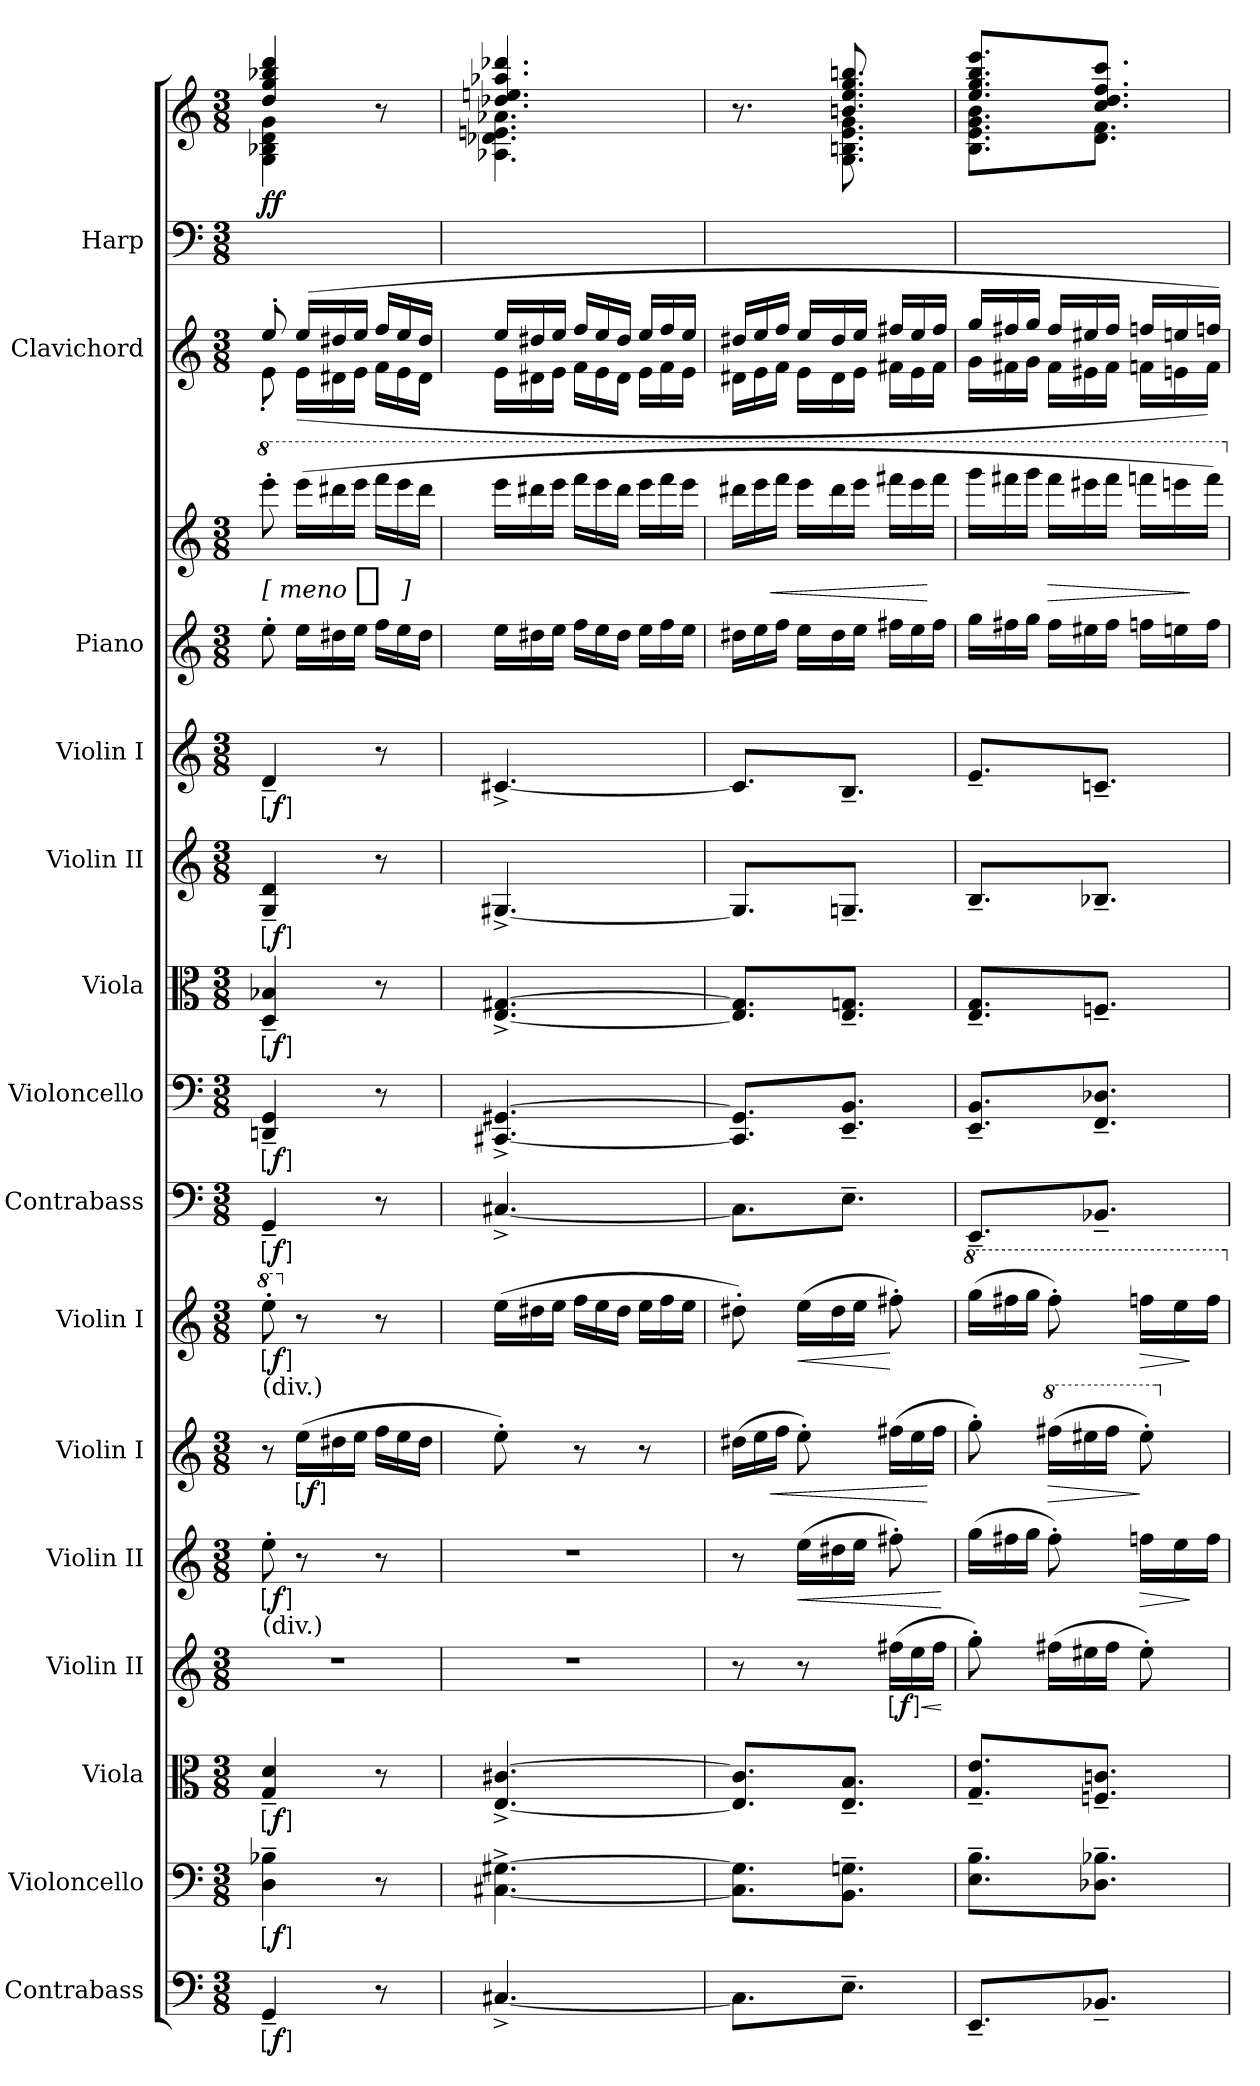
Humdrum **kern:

**kern	**dynam	**kern	**dynam	**kern	**dynam	**kern	**dynam	**kern	**dynam	**kern	**dynam	**kern	**dynam	**kern	**dynam	**kern	**dynam	**kern	**dynam	**kern	**dynam	**kern	**dynam	**kern	**kern	**dynam	**kern	**kern	**kern	**dynam
*part15	*part15	*part14	*part14	*part13	*part13	*part12	*part12	*part11	*part11	*part10	*part10	*part9	*part9	*part8	*part8	*part7	*part7	*part6	*part6	*part5	*part5	*part4	*part4	*part3	*part3	*part3	*part2	*part1	*part1	*part1
*staff17	*staff17	*staff16	*staff16	*staff15	*staff15	*staff14	*staff14	*staff13	*staff13	*staff12	*staff12	*staff11	*staff11	*staff10	*staff10	*staff9	*staff9	*staff8	*staff8	*staff7	*staff7	*staff6	*staff6	*staff5	*staff4	*staff4/5	*staff3	*staff2	*staff1	*staff1/2
*I"Contrabass	*	*I"Violoncello	*	*I"Viola	*	*I"Violin II	*	*I"Violin II	*	*I"Violin I	*	*I"Violin I	*	*I"Contrabass	*	*I"Violoncello	*	*I"Viola	*	*I"Violin II	*	*I"Violin I	*	*I"Piano	*	*	*I"Clavichord	*I"Harp	*	*
*I'Cb.	*	*I'Vc.	*	*I'Vla.	*	*I'Vln. II	*	*I'Vln. II	*	*I'Vln. I	*	*I'Vln. I	*	*I'Cb.	*	*I'Vc.	*	*I'Vla.	*	*I'Vln. II	*	*I'Vln. I	*	*I'Pno	*	*	*	*I'Hp	*	*
*clefF4	*	*clefF4	*	*clefC3	*	*clefG2	*	*clefG2	*	*clefG2	*	*clefG2	*	*clefF4	*	*clefF4	*	*clefC3	*	*clefG2	*	*clefG2	*	*clefG2	*clefG2	*	*clefG2	*clefF4	*clefG2	*
*k[]	*	*k[]	*	*k[]	*	*k[]	*	*k[]	*	*k[]	*	*k[]	*	*k[]	*	*k[]	*	*k[]	*	*k[]	*	*k[]	*	*k[]	*k[]	*	*k[]	*k[]	*k[]	*
*C:	*	*C:	*	*C:	*	*C:	*	*C:	*	*C:	*	*C:	*	*C:	*	*C:	*	*C:	*	*C:	*	*C:	*	*C:	*C:	*	*C:	*C:	*C:	*
*M3/8	*	*M3/8	*	*M3/8	*	*M3/8	*	*M3/8	*	*M3/8	*	*M3/8	*	*M3/8	*	*M3/8	*	*M3/8	*	*M3/8	*	*M3/8	*	*M3/8	*M3/8	*	*M3/8	*M3/8	*M3/8	*
*	*	*	*	*	*	*	*	*	*	*	*	*8va	*	*	*	*	*	*	*	*	*	*	*	*	*	*	*	*	*	*
*	*	*	*	*	*	*	*	*	*	*	*	*	*	*	*	*	*	*	*	*	*	*	*	*	*8va	*	*	*	*	*
=1	=1	=1	=1	=1	=1	=1	=1	=1	=1	=1	=1	=1	=1	=1	=1	=1	=1	=1	=1	=1	=1	=1	=1	=1	=1	=1	=1	=1	=1	=1
*	*	*	*	*	*	*	*	*	*	*	*	*	*	*	*	*	*	*	*	*	*	*	*	*	*	*	*^	*	*^	*
!	!	!	!	!	!	!	!	!	!	!	!	!LO:TX:b:t=(div.)	!	!	!	!	!	!	!	!	!	!	!	!	!	!	!	!	!	!	!	!
!	!	!	!	!	!	!	!	!LO:TX:b:t=(div.)	!	!	!	!	!	!	!	!	!	!	!	!	!	!	!	!	!	!	!	!	!	!	!	!
!	!LO:DY:ed=brack	!	!LO:DY:ed=brack	!	!LO:DY:ed=brack	!	!	!	!LO:DY:ed=brack	!	!	!	!LO:DY:ed=brack	!	!LO:DY:ed=brack	!	!LO:DY:ed=brack	!	!LO:DY:ed=brack	!	!LO:DY:ed=brack	!	!LO:DY:ed=brack	!	!	!LO:DY:t=[ meno %s ]	!	!	!	!	!	!
4GG~	f	4D~ 4B-X~	f	4G~ 4d~	f	8%3r	.	8ee'	f	8r	.	8eee'	f	4GG~	f	4DDn~ 4GG~	f	4D~ 4B-X~	f	4G~ 4d~	f	4d~	f	8ee'	8eeee'	f	8ee'	8e'	8%3ryy	4dd 4gg 4bb-X 4ddd	4G 4B-X 4d 4g	ff
*	*	*	*	*	*	*	*	*	*	*Xtuplet	*	*	*	*	*	*	*	*	*	*	*	*	*	*	*	*	*	*	*	*	*	*
*	*	*	*	*	*	*	*	*	*	*	*	*X8va	*	*	*	*	*	*	*	*	*	*	*	*	*	*	*	*	*	*	*	*
*	*	*	*	*	*	*	*	*	*	*	*	*	*	*	*	*	*	*	*	*	*	*	*	*Xtuplet	*Xtuplet	*	*Xtuplet	*	*	*	*	*
!	!	!	!	!	!	!	!	!	!	!	!LO:DY:ed=brack	!	!	!	!	!	!	!	!	!	!	!	!	!	!	!	!	!	!	!	!	!
.	.	.	.	.	.	.	.	8r	.	(24eeLL	f	8r	.	.	.	.	.	.	.	.	.	.	.	24eeLL	(24eeeeLL	.	(24eeLL	(24eLL	.	.	.	.
.	.	.	.	.	.	.	.	.	.	24dd#X	.	.	.	.	.	.	.	.	.	.	.	.	.	24dd#X	24dddd#X	.	24dd#X	24d#X	.	.	.	.
.	.	.	.	.	.	.	.	.	.	24eeJJ	.	.	.	.	.	.	.	.	.	.	.	.	.	24eeJJ	24eeeeJJ	.	24eeJJ	24eJJ	.	.	.	.
8r	.	8r	.	8r	.	.	.	8r	.	24ffLL	.	8r	.	8r	.	8r	.	8r	.	8r	.	8r	.	24ffLL	24ffffLL	.	24ffLL	24fLL	.	8r	8ryy	.
.	.	.	.	.	.	.	.	.	.	24ee	.	.	.	.	.	.	.	.	.	.	.	.	.	24ee	24eeee	.	24ee	24e	.	.	.	.
.	.	.	.	.	.	.	.	.	.	24dd#JJ	.	.	.	.	.	.	.	.	.	.	.	.	.	24dd#JJ	24dddd#JJ	.	24dd#JJ	24d#JJ	.	.	.	.
=2	=2	=2	=2	=2	=2	=2	=2	=2	=2	=2	=2	=2	=2	=2	=2	=2	=2	=2	=2	=2	=2	=2	=2	=2	=2	=2	=2	=2	=2	=2	=2	=2
*	*	*	*	*	*	*	*	*	*	*	*	*Xtuplet	*	*	*	*	*	*	*	*	*	*	*	*	*	*	*	*	*	*	*	*
[4.C#X^	.	[4.C#X^ [4.G#X^	.	[4.E^ [4.c#X^	.	8%3r	.	8%3r	.	8ee')	.	(24eeLL	.	[4.C#X^	.	[4.CC#X^ [4.GG#X^	.	[4.E^ [4.G#X^	.	[4.G#X^	.	[4.c#X^	.	24eeLL	24eeeeLL	.	24eeLL	24eLL	8%3ryy	4.dd-X 4.een 4.aa-X 4.ddd-X	4.A-X 4.d-X 4.en 4.a-X	.
.	.	.	.	.	.	.	.	.	.	.	.	24dd#X	.	.	.	.	.	.	.	.	.	.	.	24dd#X	24dddd#X	.	24dd#X	24d#X	.	.	.	.
.	.	.	.	.	.	.	.	.	.	.	.	24eeJJ	.	.	.	.	.	.	.	.	.	.	.	24eeJJ	24eeeeJJ	.	24eeJJ	24eJJ	.	.	.	.
.	.	.	.	.	.	.	.	.	.	8r	.	24ffLL	.	.	.	.	.	.	.	.	.	.	.	24ffLL	24ffffLL	.	24ffLL	24fLL	.	.	.	.
.	.	.	.	.	.	.	.	.	.	.	.	24ee	.	.	.	.	.	.	.	.	.	.	.	24ee	24eeee	.	24ee	24e	.	.	.	.
.	.	.	.	.	.	.	.	.	.	.	.	24dd#JJ	.	.	.	.	.	.	.	.	.	.	.	24dd#JJ	24dddd#JJ	.	24dd#JJ	24d#JJ	.	.	.	.
.	.	.	.	.	.	.	.	.	.	8r	.	24eeLL	.	.	.	.	.	.	.	.	.	.	.	24eeLL	24eeeeLL	.	24eeLL	24eLL	.	.	.	.
.	.	.	.	.	.	.	.	.	.	.	.	24ff	.	.	.	.	.	.	.	.	.	.	.	24ff	24ffff	.	24ff	24f	.	.	.	.
.	.	.	.	.	.	.	.	.	.	.	.	24eeJJ	.	.	.	.	.	.	.	.	.	.	.	24eeJJ	24eeeeJJ	.	24eeJJ	24eJJ	.	.	.	.
=3	=3	=3	=3	=3	=3	=3	=3	=3	=3	=3	=3	=3	=3	=3	=3	=3	=3	=3	=3	=3	=3	=3	=3	=3	=3	=3	=3	=3	=3	=3	=3	=3
8.C#L]	.	8.C#] 8.G#]L	.	8.E] 8.c#]L	.	8r	.	8r	.	(24dd#XLL	.	8dd#X')	.	8.C#L]	.	8.CC#] 8.GG#]L	.	8.E] 8.G#]L	.	8.G#L]	.	8.c#L]	.	24dd#XLL	24dddd#XLL	.	24dd#XLL	24d#XLL	8%3ryy	8.r	8.ryy	.
.	.	.	.	.	.	.	.	.	.	24ee	.	.	.	.	.	.	.	.	.	.	.	.	.	24ee	24eeee	.	24ee	24e	.	.	.	.
!	!	!	!	!	!	!	!	!	!	!	!LO:HP:b	!	!	!	!	!	!	!	!	!	!	!	!	!	!	!	!	!	!	!	!	!
.	.	.	.	.	.	.	.	.	.	24ffJJ	<	.	.	.	.	.	.	.	.	.	.	.	.	24ffJJ	24ffffJJ	<	24ffJJ	24fJJ	.	.	.	.
*	*	*	*	*	*	*	*	*Xtuplet	*	*	*	*	*	*	*	*	*	*	*	*	*	*	*	*	*	*	*	*	*	*	*	*
!	!	!	!	!	!	!	!	!	!LO:HP:b	!	!	!	!LO:HP:b	!	!	!	!	!	!	!	!	!	!	!	!	!	!	!	!	!	!	!
.	.	.	.	.	.	8r	.	(24eeLL	<	8ee')	.	(24eeLL	<	.	.	.	.	.	.	.	.	.	.	24eeLL	24eeeeLL	.	24eeLL	24eLL	.	.	.	.
.	.	.	.	.	.	.	.	24dd#X	.	.	.	24dd#	.	.	.	.	.	.	.	.	.	.	.	24dd#	24dddd#	.	24dd#	24d#	.	.	.	.
8.E~J	.	8.BB~ 8.Gn~J	.	8.E~ 8.B~J	.	.	.	.	.	.	.	.	.	8.E~J	.	8.EE~ 8.BB~J	.	8.E~ 8.Gn~J	.	8.Gn~J	.	8.B~J	.	.	.	.	.	.	.	8.bn 8.ee 8.gg 8.bbn	8.G 8.Bn 8.e 8.g	.
.	.	.	.	.	.	.	.	24eeJJ	.	.	.	24eeJJ	.	.	.	.	.	.	.	.	.	.	.	24eeJJ	24eeeeJJ	.	24eeJJ	24eJJ	.	.	.	.
*	*	*	*	*	*	*Xtuplet	*	*	*	*	*	*	*	*	*	*	*	*	*	*	*	*	*	*	*	*	*	*	*	*	*	*
!	!	!	!	!	!	!	!LO:HP:b	!	!	!	!	!	!	!	!	!	!	!	!	!	!	!	!	!	!	!	!	!	!	!	!	!
!	!	!	!	!	!	!	!LO:DY:n=1:ed=brack	!	!	!	!	!	!	!	!	!	!	!	!	!	!	!	!	!	!	!	!	!	!	!	!	!
.	.	.	.	.	.	(24ff#XLL	< f	8ff#X')	.	(24ff#XLL	.	8ff#X')	[	.	.	.	.	.	.	.	.	.	.	24ff#XLL	24ffff#XLL	.	24ff#XLL	24f#XLL	.	.	.	.
.	.	.	.	.	.	24ee	.	.	.	24ee	.	.	.	.	.	.	.	.	.	.	.	.	.	24ee	24eeee	.	24ee	24e	.	.	.	.
.	.	.	.	.	.	24ff#JJ	.	.	.	24ff#JJ	[	.	.	.	.	.	.	.	.	.	.	.	.	24ff#JJ	24ffff#JJ	[	24ff#JJ	24f#JJ	.	.	.	.
*	*	*	*	*	*	*	*	*	*	*	*	*	*	*	*	*	*	*	*	*	*	*	*	*	*	*	*v	*v	*	*v	*v	*
.	.	.	.	.	.	.	[	.	[	.	.	.	.	.	.	.	.	.	.	.	.	.	.	.	.	.	.	.	.	.
=4	=4	=4	=4	=4	=4	=4	=4	=4	=4	=4	=4	=4	=4	=4	=4	=4	=4	=4	=4	=4	=4	=4	=4	=4	=4	=4	=4	=4	=4	=4
*	*	*	*	*	*	*	*	*	*	*	*	*8va	*	*	*	*	*	*	*	*	*	*	*	*	*	*	*	*	*	*
*	*	*	*	*	*	*	*	*	*	*	*	*	*	*	*	*	*	*	*	*	*	*	*	*	*	*	*^	*	*^	*
8.EE~L	.	8.E~ 8.B~L	.	8.G~ 8.e~L	.	8gg')	.	(24ggLL	rinf .	8gg')	.	(24gggLL	rinf .	8.EE~L	.	8.EE~ 8.BB~L	.	8.E~ 8.G~L	.	8.B~L	.	8.e~L	.	24ggLL	24ggggLL	rinf .	24ggLL	24gLL	8%3ryy	8.ee 8.gg 8.bb 8.eeeL	8.B 8.e 8.g 8.bL	.
.	.	.	.	.	.	.	.	24ff#X	.	.	.	24fff#X	.	.	.	.	.	.	.	.	.	.	.	24ff#X	24ffff#X	.	24ff#X	24f#X	.	.	.	.
.	.	.	.	.	.	.	.	24ggJJ	.	.	.	24gggJJ	.	.	.	.	.	.	.	.	.	.	.	24ggJJ	24ggggJJ	.	24ggJJ	24gJJ	.	.	.	.
*	*	*	*	*	*	*	*	*	*	*8va	*	*	*	*	*	*	*	*	*	*	*	*	*	*	*	*	*	*	*	*	*	*
!	!	!	!	!	!	!	!	!	!	!	!LO:HP:b	!	!	!	!	!	!	!	!	!	!	!	!	!	!	!	!	!	!	!	!	!
.	.	.	.	.	.	(24ff#XLL	.	8ff#')	.	(24fff#XLL	>	8fff#')	.	.	.	.	.	.	.	.	.	.	.	24ff#LL	24ffff#LL	>	24ff#LL	24f#LL	.	.	.	.
.	.	.	.	.	.	24ee#X	.	.	.	24eee#X	.	.	.	.	.	.	.	.	.	.	.	.	.	24ee#X	24eeee#X	.	24ee#X	24e#X	.	.	.	.
8.BB-X~J	.	8.D-X~ 8.B-X~J	.	8.Fn~ 8.cn~J	.	.	.	.	.	.	.	.	.	8.BB-X~J	.	8.FF~ 8.D-X~J	.	8.Fn~J	.	8.B-X~J	.	8.cn~J	.	.	.	.	.	.	.	8.cc 8.dd 8.ff 8.cccJ	8.d 8.fJ	.
.	.	.	.	.	.	24ff#JJ	.	.	.	24fff#JJ	.	.	.	.	.	.	.	.	.	.	.	.	.	24ff#JJ	24ffff#JJ	.	24ff#JJ	24f#JJ	.	.	.	.
!	!	!	!	!	!	!	!	!	!LO:HP:b	!	!	!	!LO:HP:b	!	!	!	!	!	!	!	!	!	!	!	!	!	!	!	!	!	!	!
.	.	.	.	.	.	8ee#')	.	24ffnLL	>	8eee#')	]	24fffnLL	>	.	.	.	.	.	.	.	.	.	.	24ffnLL	24ffffnLL	.	24ffnLL	24fnLL	.	.	.	.
.	.	.	.	.	.	.	.	24ee	.	.	.	24eee	.	.	.	.	.	.	.	.	.	.	.	24een	24eeeen	.	24een	24en	.	.	.	.
.	.	.	.	.	.	.	.	24ffJJ	]	.	.	24fffJJ	]	.	.	.	.	.	.	.	.	.	.	24ffJJ	24ffffJJ)	]	24ffnJJ)	24fJJ)	.	.	.	.
*	*	*	*	*	*	*	*	*	*	*	*	*	*	*	*	*	*	*	*	*	*	*	*	*	*	*	*	*	*	*v	*v	*
*	*	*	*	*	*	*	*	*	*	*	*	*X8va	*	*	*	*	*	*	*	*	*	*	*	*	*	*	*	*	*	*	*
*	*	*	*	*	*	*	*	*	*	*X8va	*	*	*	*	*	*	*	*	*	*	*	*	*	*	*	*	*	*	*	*	*
*	*	*	*	*	*	*	*	*	*	*	*	*	*	*	*	*	*	*	*	*	*	*	*	*	*X8va	*	*	*	*	*	*
*	*	*	*	*	*	*	*	*	*	*	*	*	*	*	*	*	*	*	*	*	*	*	*	*	*	*	*v	*v	*	*	*
=	=	=	=	=	=	=	=	=	=	=	=	=	=	=	=	=	=	=	=	=	=	=	=	=	=	=	=	=	=	=
*-	*-	*-	*-	*-	*-	*-	*-	*-	*-	*-	*-	*-	*-	*-	*-	*-	*-	*-	*-	*-	*-	*-	*-	*-	*-	*-	*-	*-	*-	*-
